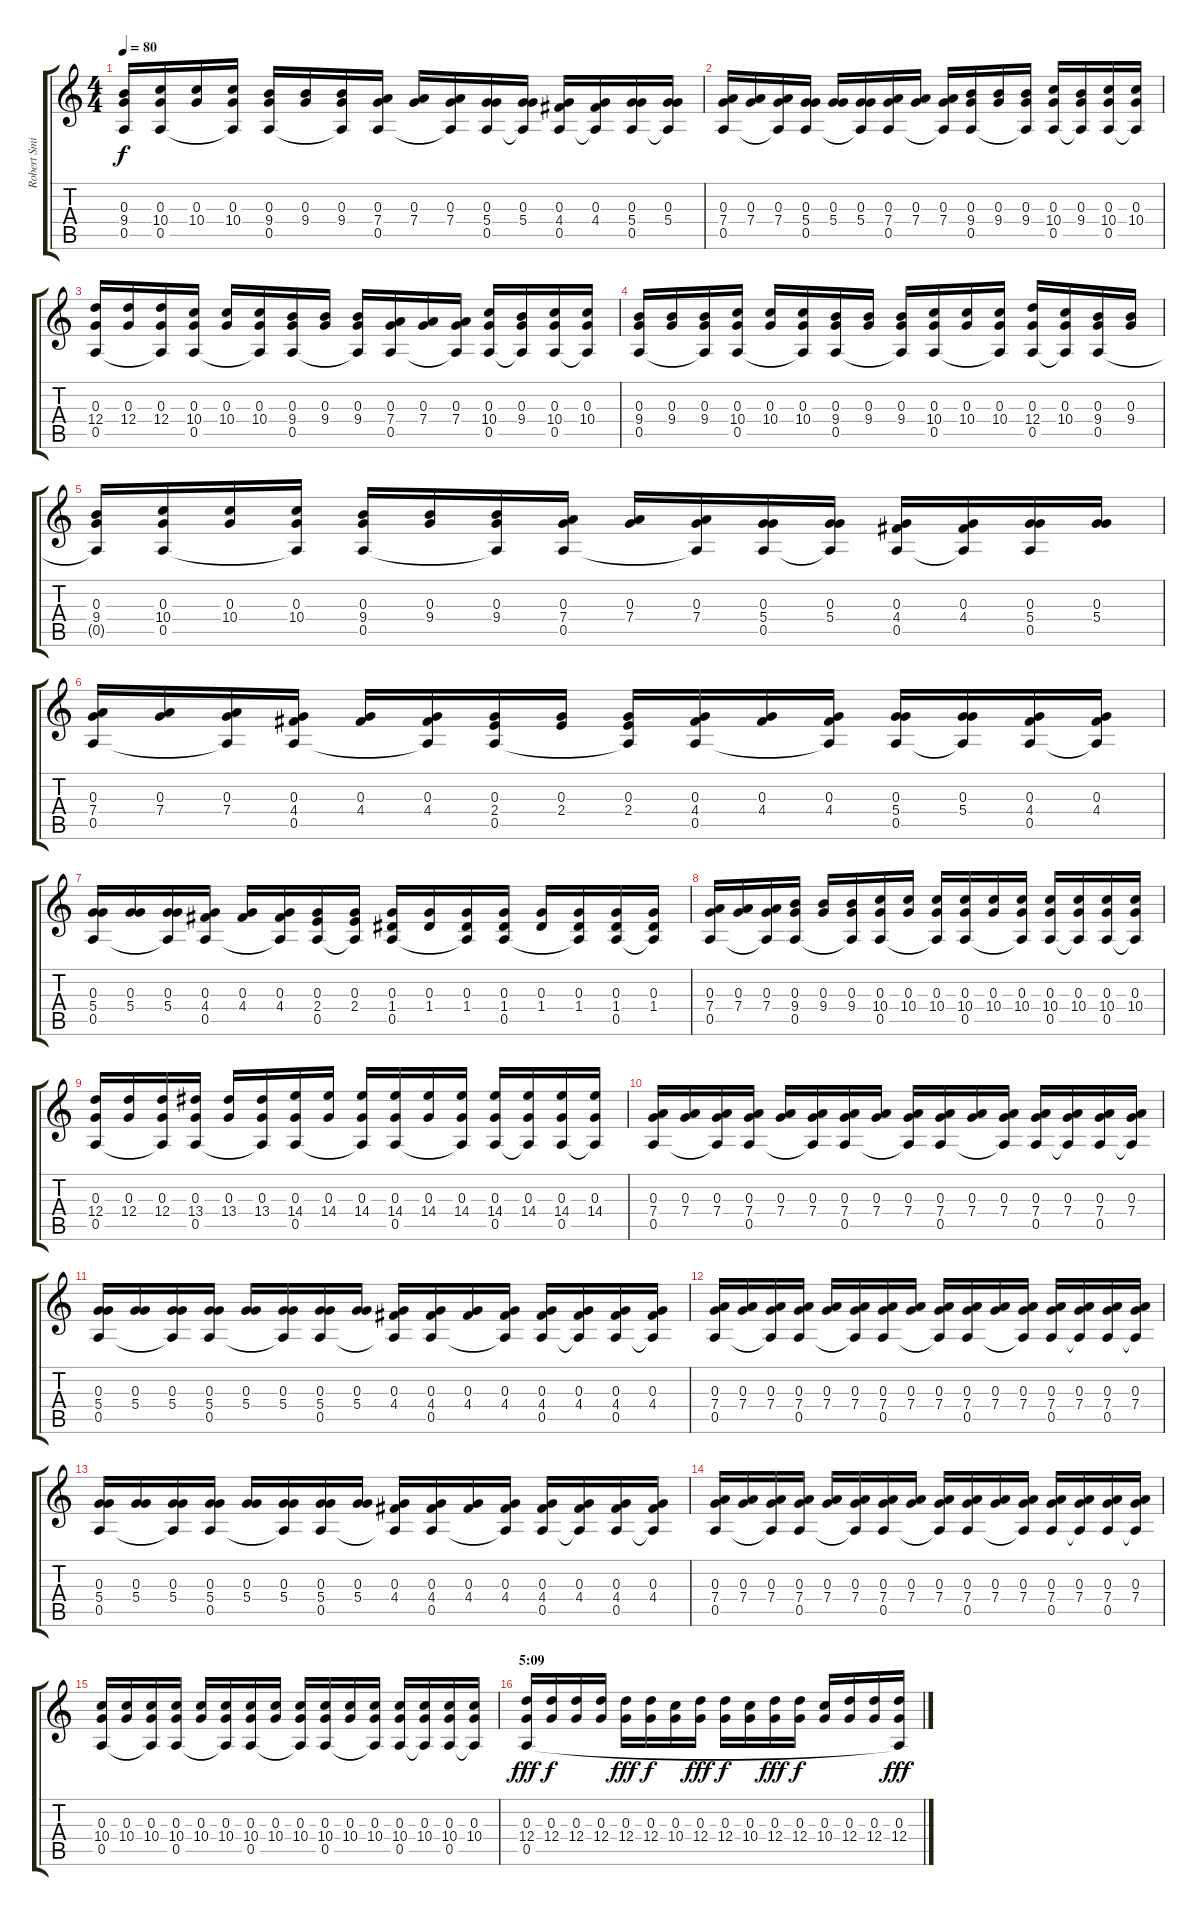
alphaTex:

\track ("Robert Smith (guitar 1)" "Robert Smi") {instrument electricguitarclean}
\staff {score tabs}
\tuning (E4 B3 G3 D3 A2 E2) {hide}
\ts (4 4)
\tempo 80
\clef g2
\ks c
(0.3 9.4 0.5{t}).16{dy f} (0.3 10.4 0.5).16 (0.3 10.4).16 (0.3 10.4 0.5{t}).16 (0.3 9.4 0.5).16 (0.3 9.4).16 (0.3 9.4 0.5{t}).16 (0.3 7.4 0.5).16 (0.3 7.4).16 (0.3 7.4 0.5{t}).16 (0.3 5.4 0.5).16 (0.3 5.4 0.5{t}).16 (0.3 4.4 0.5).16 (0.3 4.4 0.5{t}).16 (0.3 5.4 0.5).16 (0.3 5.4 0.5{t}).16 |
(0.3 7.4 0.5).16 (0.3 7.4).16 (0.3 7.4 0.5{t}).16 (0.3 5.4 0.5).16 (0.3 5.4).16 (0.3 5.4 0.5{t}).16 (0.3 7.4 0.5).16 (0.3 7.4).16 (0.3 7.4 0.5{t}).16 (0.3 9.4 0.5).16 (0.3 9.4).16 (0.3 9.4 0.5{t}).16 (0.3 10.4 0.5).16 (0.3 9.4 0.5{t}).16 (0.3 10.4 0.5).16 (0.3 10.4 0.5{t}).16 |
(0.3 12.4 0.5).16 (0.3 12.4).16 (0.3 12.4 0.5{t}).16 (0.3 10.4 0.5).16 (0.3 10.4).16 (0.3 10.4 0.5{t}).16 (0.3 9.4 0.5).16 (0.3 9.4).16 (0.3 9.4 0.5{t}).16 (0.3 7.4 0.5).16 (0.3 7.4).16 (0.3 7.4 0.5{t}).16 (0.3 10.4 0.5).16 (0.3 9.4 0.5{t}).16 (0.3 10.4 0.5).16 (0.3 10.4 0.5{t}).16 |
(0.3 9.4 0.5).16 (0.3 9.4).16 (0.3 9.4 0.5{t}).16 (0.3 10.4 0.5).16 (0.3 10.4).16 (0.3 10.4 0.5{t}).16 (0.3 9.4 0.5).16 (0.3 9.4).16 (0.3 9.4 0.5{t}).16 (0.3 10.4 0.5).16 (0.3 10.4).16 (0.3 10.4 0.5{t}).16 (0.3 12.4 0.5).16 (0.3 10.4 0.5{t}).16 (0.3 9.4 0.5).16 (0.3 9.4).16 |
(0.3 9.4 0.5{t}).16 (0.3 10.4 0.5).16 (0.3 10.4).16 (0.3 10.4 0.5{t}).16 (0.3 9.4 0.5).16 (0.3 9.4).16 (0.3 9.4 0.5{t}).16 (0.3 7.4 0.5).16 (0.3 7.4).16 (0.3 7.4 0.5{t}).16 (0.3 5.4 0.5).16 (0.3 5.4 0.5{t}).16 (0.3 4.4 0.5).16 (0.3 4.4 0.5{t}).16 (0.3 5.4 0.5).16 (0.3 5.4).16 |
(0.3 7.4 0.5).16 (0.3 7.4).16 (0.3 7.4 0.5{t}).16 (0.3 4.4 0.5).16 (0.3 4.4).16 (0.3 4.4 0.5{t}).16 (0.3 2.4 0.5).16 (0.3 2.4).16 (0.3 2.4 0.5{t}).16 (0.3 4.4 0.5).16 (0.3 4.4).16 (0.3 4.4 0.5{t}).16 (0.3 5.4 0.5).16 (0.3 5.4 0.5{t}).16 (0.3 4.4 0.5).16 (0.3 4.4 0.5{t}).16 |
(0.3 5.4 0.5).16 (0.3 5.4).16 (0.3 5.4 0.5{t}).16 (0.3 4.4 0.5).16 (0.3 4.4).16 (0.3 4.4 0.5{t}).16 (0.3 2.4 0.5).16 (0.3 2.4 0.5{t}).16 (0.3 1.4 0.5).16 (0.3 1.4).16 (0.3 1.4 0.5{t}).16 (0.3 1.4 0.5).16 (0.3 1.4).16 (0.3 1.4 0.5{t}).16 (0.3 1.4 0.5).16 (0.3 1.4 0.5{t}).16 |
(0.3 7.4 0.5).16 (0.3 7.4).16 (0.3 7.4 0.5{t}).16 (0.3 9.4 0.5).16 (0.3 9.4).16 (0.3 9.4 0.5{t}).16 (0.3 10.4 0.5).16 (0.3 10.4).16 (0.3 10.4 0.5{t}).16 (0.3 10.4 0.5).16 (0.3 10.4).16 (0.3 10.4 0.5{t}).16 (0.3 10.4 0.5).16 (0.3 10.4 0.5{t}).16 (0.3 10.4 0.5).16 (0.3 10.4 0.5{t}).16 |
(0.3 12.4 0.5).16 (0.3 12.4).16 (0.3 12.4 0.5{t}).16 (0.3 13.4 0.5).16 (0.3 13.4).16 (0.3 13.4 0.5{t}).16 (0.3 14.4 0.5).16 (0.3 14.4).16 (0.3 14.4 0.5{t}).16 (0.3 14.4 0.5).16 (0.3 14.4).16 (0.3 14.4 0.5{t}).16 (0.3 14.4 0.5).16 (0.3 14.4 0.5{t}).16 (0.3 14.4 0.5).16 (0.3 14.4 0.5{t}).16 |
(0.3 7.4 0.5).16 (0.3 7.4).16 (0.3 7.4 0.5{t}).16 (0.3 7.4 0.5).16 (0.3 7.4).16 (0.3 7.4 0.5{t}).16 (0.3 7.4 0.5).16 (0.3 7.4).16 (0.3 7.4 0.5{t}).16 (0.3 7.4 0.5).16 (0.3 7.4).16 (0.3 7.4 0.5{t}).16 (0.3 7.4 0.5).16 (0.3 7.4 0.5{t}).16 (0.3 7.4 0.5).16 (0.3 7.4 0.5{t}).16 |
(0.3 5.4 0.5).16 (0.3 5.4).16 (0.3 5.4 0.5{t}).16 (0.3 5.4 0.5).16 (0.3 5.4).16 (0.3 5.4 0.5{t}).16 (0.3 5.4 0.5).16 (0.3 5.4).16 (0.3 4.4 0.5{t}).16 (0.3 4.4 0.5).16 (0.3 4.4).16 (0.3 4.4 0.5{t}).16 (0.3 4.4 0.5).16 (0.3 4.4 0.5{t}).16 (0.3 4.4 0.5).16 (0.3 4.4 0.5{t}).16 |
(0.3 7.4 0.5).16 (0.3 7.4).16 (0.3 7.4 0.5{t}).16 (0.3 7.4 0.5).16 (0.3 7.4).16 (0.3 7.4 0.5{t}).16 (0.3 7.4 0.5).16 (0.3 7.4).16 (0.3 7.4 0.5{t}).16 (0.3 7.4 0.5).16 (0.3 7.4).16 (0.3 7.4 0.5{t}).16 (0.3 7.4 0.5).16 (0.3 7.4 0.5{t}).16 (0.3 7.4 0.5).16 (0.3 7.4 0.5{t}).16 |
(0.3 5.4 0.5).16 (0.3 5.4).16 (0.3 5.4 0.5{t}).16 (0.3 5.4 0.5).16 (0.3 5.4).16 (0.3 5.4 0.5{t}).16 (0.3 5.4 0.5).16 (0.3 5.4).16 (0.3 4.4 0.5{t}).16 (0.3 4.4 0.5).16 (0.3 4.4).16 (0.3 4.4 0.5{t}).16 (0.3 4.4 0.5).16 (0.3 4.4 0.5{t}).16 (0.3 4.4 0.5).16 (0.3 4.4 0.5{t}).16 |
(0.3 7.4 0.5).16 (0.3 7.4).16 (0.3 7.4 0.5{t}).16 (0.3 7.4 0.5).16 (0.3 7.4).16 (0.3 7.4 0.5{t}).16 (0.3 7.4 0.5).16 (0.3 7.4).16 (0.3 7.4 0.5{t}).16 (0.3 7.4 0.5).16 (0.3 7.4).16 (0.3 7.4 0.5{t}).16 (0.3 7.4 0.5).16 (0.3 7.4 0.5{t}).16 (0.3 7.4 0.5).16 (0.3 7.4 0.5{t}).16 |
(0.3 10.4 0.5).16 (0.3 10.4).16 (0.3 10.4 0.5{t}).16 (0.3 10.4 0.5).16 (0.3 10.4).16 (0.3 10.4 0.5{t}).16 (0.3 10.4 0.5).16 (0.3 10.4).16 (0.3 10.4 0.5{t}).16 (0.3 10.4 0.5).16 (0.3 10.4).16 (0.3 10.4 0.5{t}).16 (0.3 10.4 0.5).16 (0.3 10.4 0.5{t}).16 (0.3 10.4 0.5).16 (0.3 10.4 0.5{t}).16 |
\section ("" "5:09")
(0.3 12.4 0.5).16{dy fff} (0.3 12.4).16{dy f} (0.3 12.4).16 (0.3 12.4).16 (0.3 12.4).16{dy fff} (0.3 12.4).16{dy f} (0.3 10.4).16 (0.3 12.4).16{dy fff} (0.3 12.4).16{dy f} (0.3 10.4).16 (0.3 12.4).16{dy fff} (0.3 12.4).16{dy f} (0.3 10.4).16 (0.3 12.4).16 (0.3 12.4).16 (0.3 12.4 0.5{t}).16{dy fff}
